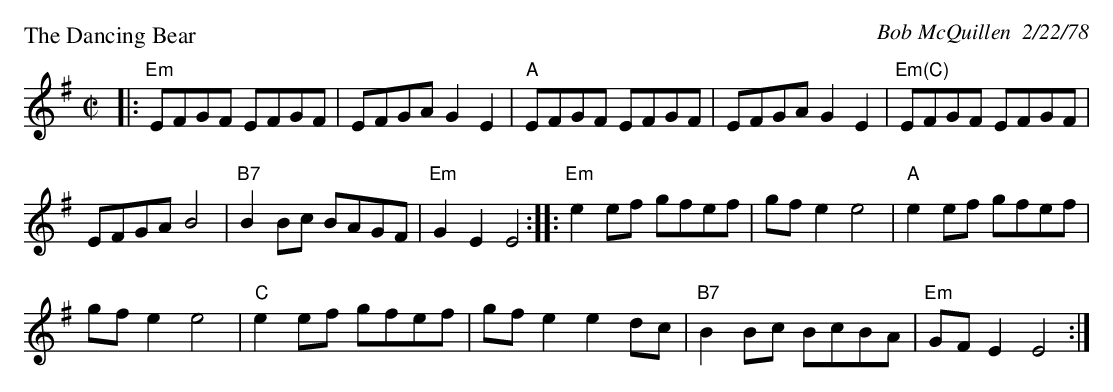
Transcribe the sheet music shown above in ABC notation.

X:1
P: The Dancing Bear
C: Bob McQuillen  2/22/78
M: C|
L: 1/8
K: Em
|:\
"Em"EFGF EFGF | EFGA G2E2 | "A"EFGF EFGF | EFGA G2E2 | "Em(C)"EFGF EFGF |
EFGA B4 | "B7"B2Bc BAGF | "Em"G2E2 E4 :: "Em"e2ef gfef | gfe2 e4 | "A"e2ef gfef |
gfe2 e4 | "C"e2ef gfef | gfe2 e2dc | "B7"B2Bc BcBA | "Em"GFE2 E4 :|
